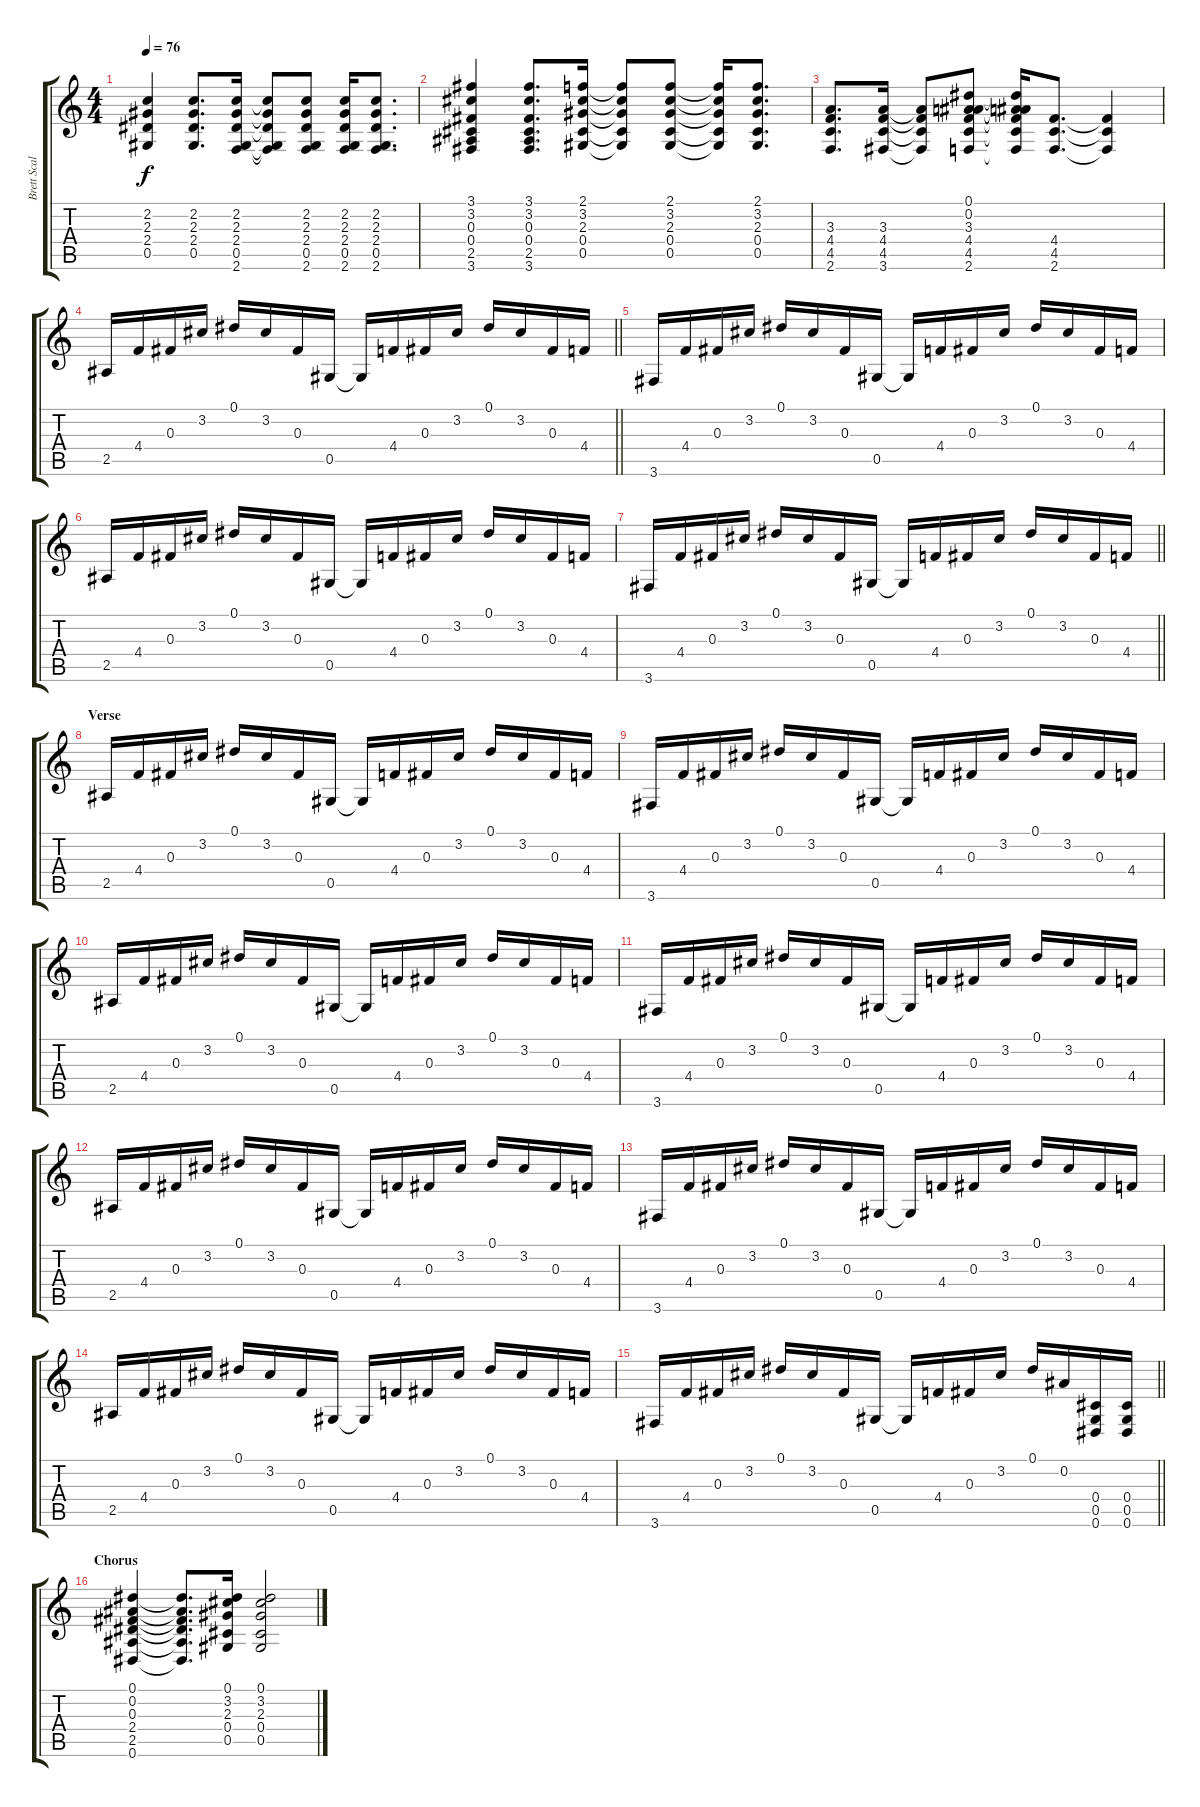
\track ("Brett Scallions (Rhythm Guitar)" "Brett Scal") {instrument acousticguitarsteel}
\staff {score tabs}
\tuning (Eb4 Bb3 Gb3 Db3 Ab2 Eb2) {hide}
\ts (4 4)
\tempo 76
\clef g2
\ks c
(2.2 2.3 2.4 0.5).4{dy f} (2.2 2.3 2.4 0.5).8{d} (2.2 2.3 2.4 0.5 2.6).16 (2.2{t} 2.3{t} 2.4{t} 0.5{t} 2.6{t}).8 (2.2 2.3 2.4 0.5 2.6).8 (2.2 2.3 2.4 0.5 2.6).16 (2.2 2.3 2.4 0.5 2.6).8{d} |
(3.1 3.2 0.3 0.4 2.5 3.6).4 (3.1 3.2 0.3 0.4 2.5 3.6).8{d} (2.1 3.2 2.3 0.4 0.5).16 (2.1{t} 3.2{t} 2.3{t} 0.4{t} 0.5{t}).8 (2.1 3.2 2.3 0.4 0.5).8 (2.1{t} 3.2{t} 2.3{t} 0.4{t} 0.5{t}).16 (2.1 3.2 2.3 0.4 0.5).8{d} |
(3.3 4.4 4.5 2.6).8{d} (3.3 4.4 4.5 3.6).16 (3.3{t} 4.4{t} 4.5{t} 3.6{t}).8 (0.1 0.2 3.3 4.4 4.5 2.6).8 (0.1{t} 0.2{t} 3.3{t} 4.4{t} 4.5{t} 2.6{t}).16 (4.4 4.5 2.6).8{d} (4.4{t} 4.5{t} 2.6{t}).4 |
\barLineRight lightlight
2.5.16{instrument electricguitarclean} 4.4.16 0.3.16 3.2.16 0.1.16 3.2.16 0.3.16 0.5.16 0.5{t}.16 4.4.16 0.3.16 3.2.16 0.1.16 3.2.16 0.3.16 4.4.16 |
3.6.16 4.4.16 0.3.16 3.2.16 0.1.16 3.2.16 0.3.16 0.5.16 0.5{t}.16 4.4.16 0.3.16 3.2.16 0.1.16 3.2.16 0.3.16 4.4.16 |
2.5.16 4.4.16 0.3.16 3.2.16 0.1.16 3.2.16 0.3.16 0.5.16 0.5{t}.16 4.4.16 0.3.16 3.2.16 0.1.16 3.2.16 0.3.16 4.4.16 |
\barLineRight lightlight
3.6.16 4.4.16 0.3.16 3.2.16 0.1.16 3.2.16 0.3.16 0.5.16 0.5{t}.16 4.4.16 0.3.16 3.2.16 0.1.16 3.2.16 0.3.16 4.4.16 |
\section ("" "Verse")
2.5.16 4.4.16 0.3.16 3.2.16 0.1.16 3.2.16 0.3.16 0.5.16 0.5{t}.16 4.4.16 0.3.16 3.2.16 0.1.16 3.2.16 0.3.16 4.4.16 |
3.6.16 4.4.16 0.3.16 3.2.16 0.1.16 3.2.16 0.3.16 0.5.16 0.5{t}.16 4.4.16 0.3.16 3.2.16 0.1.16 3.2.16 0.3.16 4.4.16 |
2.5.16 4.4.16 0.3.16 3.2.16 0.1.16 3.2.16 0.3.16 0.5.16 0.5{t}.16 4.4.16 0.3.16 3.2.16 0.1.16 3.2.16 0.3.16 4.4.16 |
3.6.16 4.4.16 0.3.16 3.2.16 0.1.16 3.2.16 0.3.16 0.5.16 0.5{t}.16 4.4.16 0.3.16 3.2.16 0.1.16 3.2.16 0.3.16 4.4.16 |
2.5.16 4.4.16 0.3.16 3.2.16 0.1.16 3.2.16 0.3.16 0.5.16 0.5{t}.16 4.4.16 0.3.16 3.2.16 0.1.16 3.2.16 0.3.16 4.4.16 |
3.6.16 4.4.16 0.3.16 3.2.16 0.1.16 3.2.16 0.3.16 0.5.16 0.5{t}.16 4.4.16 0.3.16 3.2.16 0.1.16 3.2.16 0.3.16 4.4.16 |
2.5.16 4.4.16 0.3.16 3.2.16 0.1.16 3.2.16 0.3.16 0.5.16 0.5{t}.16 4.4.16 0.3.16 3.2.16 0.1.16 3.2.16 0.3.16 4.4.16 |
\barLineRight lightlight
3.6.16 4.4.16 0.3.16 3.2.16 0.1.16 3.2.16 0.3.16 0.5.16 0.5{t}.16 4.4.16 0.3.16 3.2.16 0.1.16 0.2.16 (0.4 0.5 0.6).16 (0.4 0.5 0.6).16 |
\section ("" "Chorus")
(0.1 0.2 0.3 2.4 2.5 0.6).4{instrument distortionguitar} (0.1{t} 0.2{t} 0.3{t} 2.4{t} 2.5{t} 0.6{t}).8{d} (0.1 3.2 2.3 0.4 0.5).16 (0.1 3.2 2.3 0.4 0.5).2
